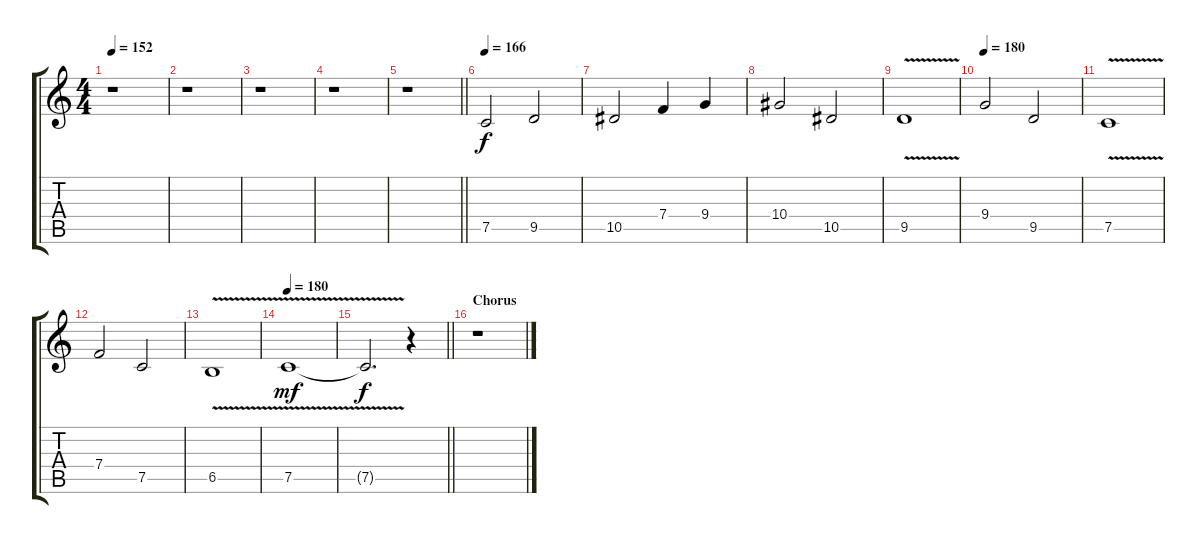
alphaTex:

\track "" {instrument overdrivenguitar}
\staff {score tabs}
\tuning (C4 G3 Eb3 Bb2 F2 C2) {hide}
\ts (4 4)
\tempo 152
\clef g2
\ks c
r.1{dy f} |
r.1 |
r.1 |
r.1 |
\barLineRight lightlight
r.1 |
\section ("" "")
\tempo 166
7.5.2{volume 13 balance 3} 9.5.2 |
10.5.2 7.4.4 9.4.4 |
10.4.2 10.5.2 |
9.5{v}.1 |
\tempo 180
9.4.2 9.5.2 |
7.5{v}.1 |
7.4.2 7.5.2 |
6.5{v}.1 |
\tempo 180
7.5{v}.1{dy mf} |
\barLineRight lightlight
7.5{t}.2{d dy f} r.4 |
\section ("" "Chorus")
r.1
